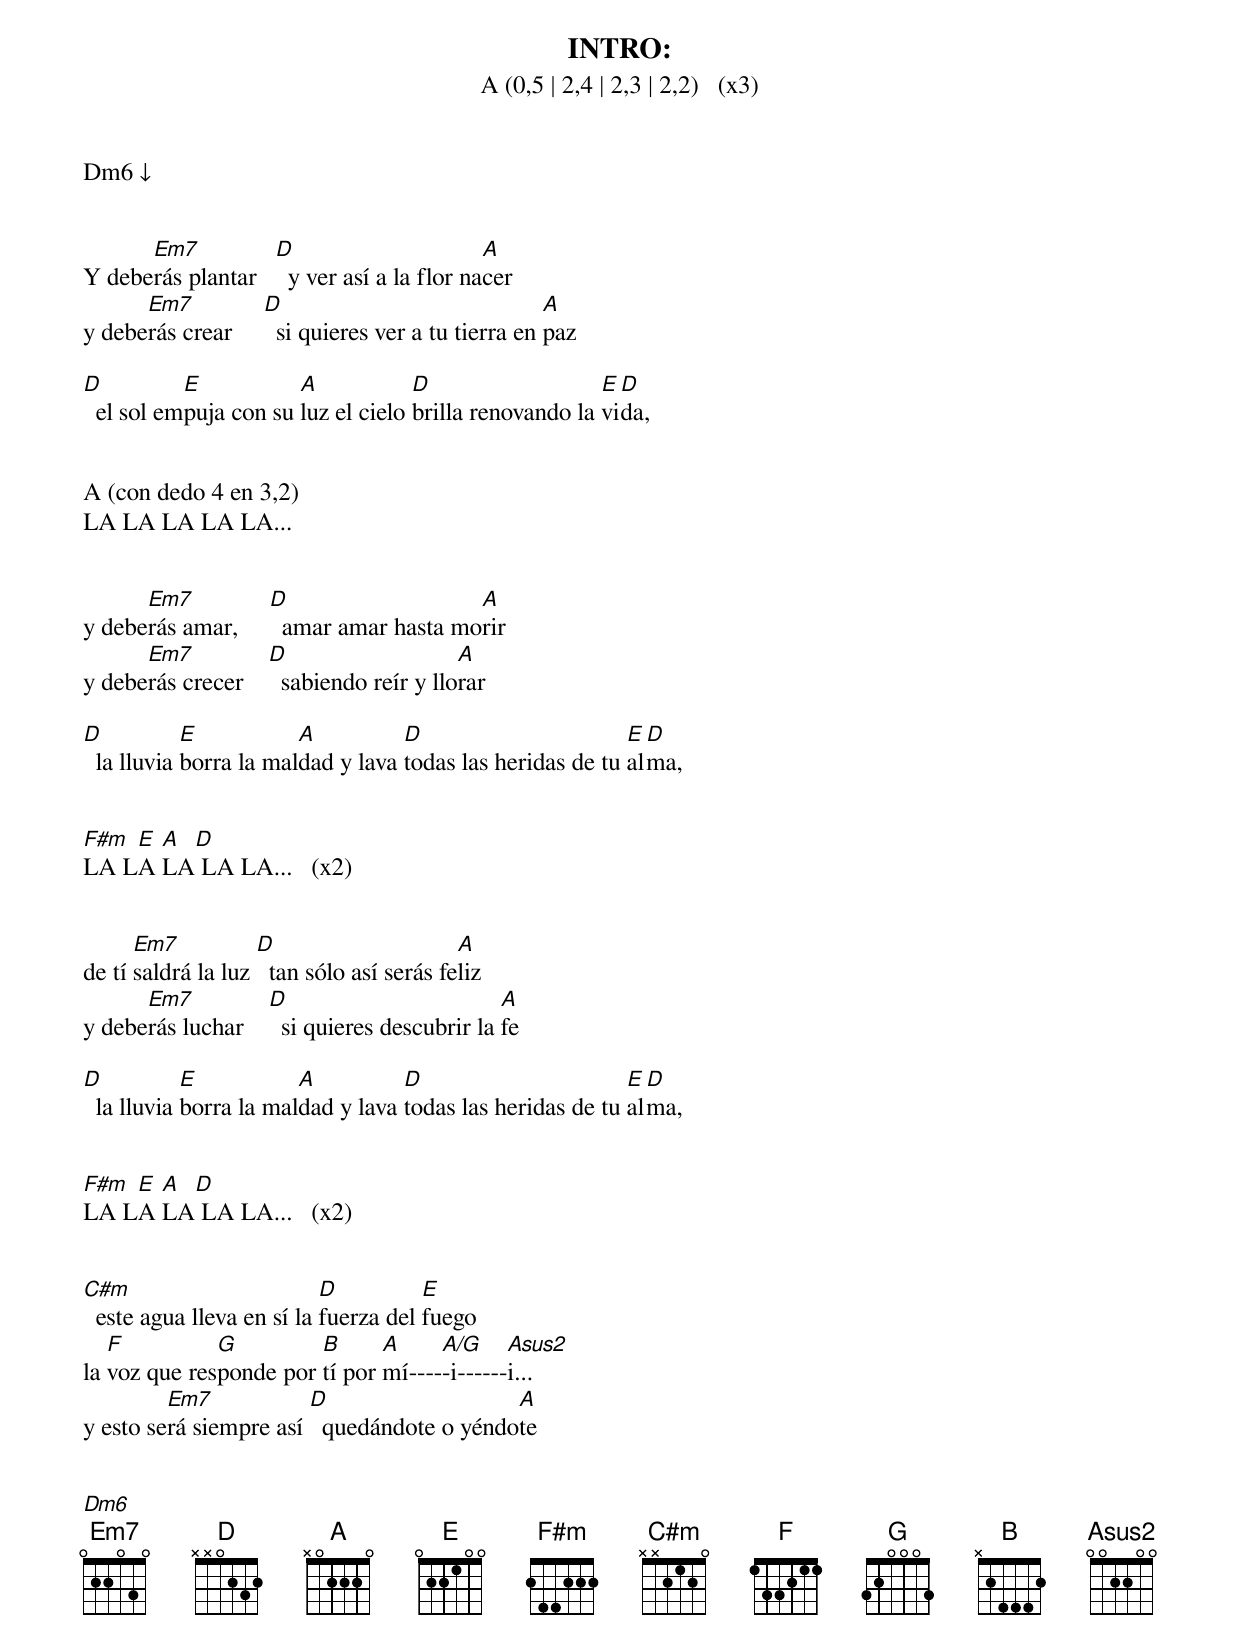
INTRO:
A (0,5 | 2,4 | 2,3 | 2,2)   (x3)
Dm6 ↓


      Em7           D                       A
Y deberás plantar     y ver así a la flor nacer
      Em7           D                               A
y deberás crear       si quieres ver a tu tierra en paz

D          E           A            D                   E D
  el sol empuja con su luz el cielo brilla renovando la vida,


A (con dedo 4 en 3,2)
LA LA LA LA LA...


      Em7           D                   A
y deberás amar,       amar amar hasta morir
      Em7           D                    A
y deberás crecer      sabiendo reír y llorar

D           E           A          D                       E D
  la lluvia borra la maldad y lava todas las heridas de tu alma,


F#m E A D
LA LA LA LA LA...   (x2)


      Em7           D                      A
de tí saldrá la luz   tan sólo así serás feliz
      Em7           D                         A
y deberás luchar      si quieres descubrir la fe

D           E           A          D                       E D
  la lluvia borra la maldad y lava todas las heridas de tu alma,


F#m E A D
LA LA LA LA LA...   (x2)


C#m                        D          E
  este agua lleva en sí la fuerza del fuego
   F          G         B      A     A/G     Asus2
la voz que responde por tí por mí-----i------i...
         Em7            D                   A
y esto será siempre así   quedándote o yéndote


Dm6
